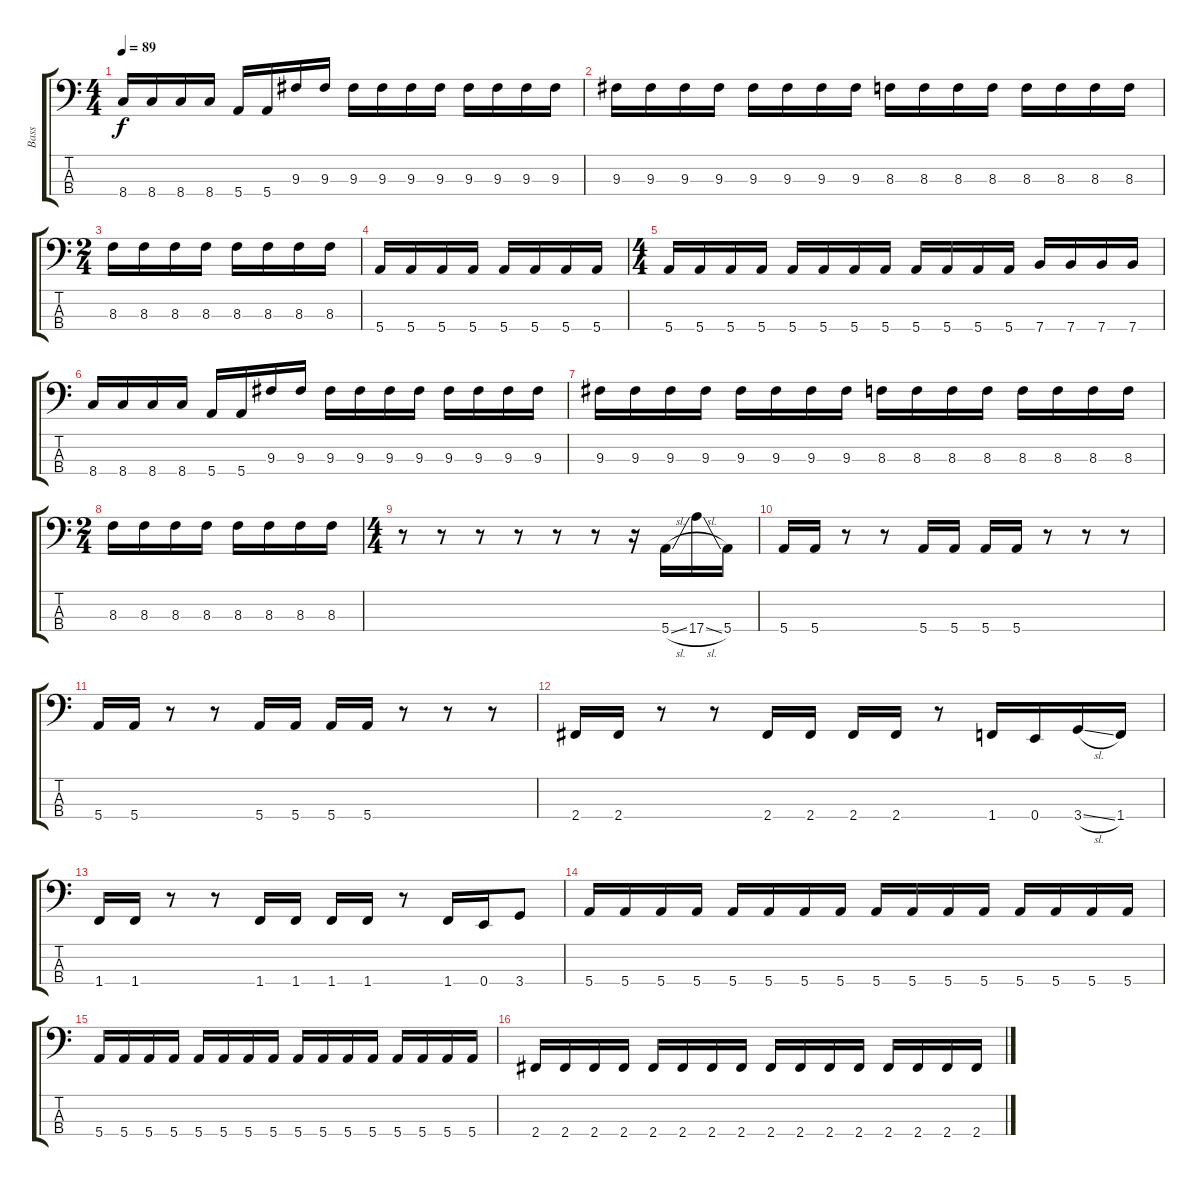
\track ("Bass" "Bass") {instrument electricbassfinger}
\staff {score tabs}
\tuning (G2 D2 A1 E1) {hide}
\ts (4 4)
\tempo 89
\clef f4
\ks c
8.4.16{dy f} 8.4.16 8.4.16 8.4.16 5.4.16 5.4.16 9.3.16 9.3.16 9.3.16 9.3.16 9.3.16 9.3.16 9.3.16 9.3.16 9.3.16 9.3.16 |
9.3.16 9.3.16 9.3.16 9.3.16 9.3.16 9.3.16 9.3.16 9.3.16 8.3.16 8.3.16 8.3.16 8.3.16 8.3.16 8.3.16 8.3.16 8.3.16 |
\ts (2 4)
8.3.16 8.3.16 8.3.16 8.3.16 8.3.16 8.3.16 8.3.16 8.3.16 |
5.4.16 5.4.16 5.4.16 5.4.16 5.4.16 5.4.16 5.4.16 5.4.16 |
\ts (4 4)
5.4.16 5.4.16 5.4.16 5.4.16 5.4.16 5.4.16 5.4.16 5.4.16 5.4.16 5.4.16 5.4.16 5.4.16 7.4.16 7.4.16 7.4.16 7.4.16 |
8.4.16 8.4.16 8.4.16 8.4.16 5.4.16 5.4.16 9.3.16 9.3.16 9.3.16 9.3.16 9.3.16 9.3.16 9.3.16 9.3.16 9.3.16 9.3.16 |
9.3.16 9.3.16 9.3.16 9.3.16 9.3.16 9.3.16 9.3.16 9.3.16 8.3.16 8.3.16 8.3.16 8.3.16 8.3.16 8.3.16 8.3.16 8.3.16 |
\ts (2 4)
8.3.16 8.3.16 8.3.16 8.3.16 8.3.16 8.3.16 8.3.16 8.3.16 |
\ts (4 4)
r.8 r.8 r.8 r.8 r.8 r.8 r.16 5.4{sl}.16 17.4{sl}.16 5.4.16 |
5.4.16 5.4.16 r.8 r.8 5.4.16 5.4.16 5.4.16 5.4.16 r.8 r.8 r.8 |
5.4.16 5.4.16 r.8 r.8 5.4.16 5.4.16 5.4.16 5.4.16 r.8 r.8 r.8 |
2.4.16 2.4.16 r.8 r.8 2.4.16 2.4.16 2.4.16 2.4.16 r.8 1.4.16 0.4.16 3.4{sl}.16 1.4.16 |
1.4.16 1.4.16 r.8 r.8 1.4.16 1.4.16 1.4.16 1.4.16 r.8 1.4.16 0.4.16 3.4.8 |
5.4.16 5.4.16 5.4.16 5.4.16 5.4.16 5.4.16 5.4.16 5.4.16 5.4.16 5.4.16 5.4.16 5.4.16 5.4.16 5.4.16 5.4.16 5.4.16 |
5.4.16 5.4.16 5.4.16 5.4.16 5.4.16 5.4.16 5.4.16 5.4.16 5.4.16 5.4.16 5.4.16 5.4.16 5.4.16 5.4.16 5.4.16 5.4.16 |
2.4.16 2.4.16 2.4.16 2.4.16 2.4.16 2.4.16 2.4.16 2.4.16 2.4.16 2.4.16 2.4.16 2.4.16 2.4.16 2.4.16 2.4.16 2.4.16
